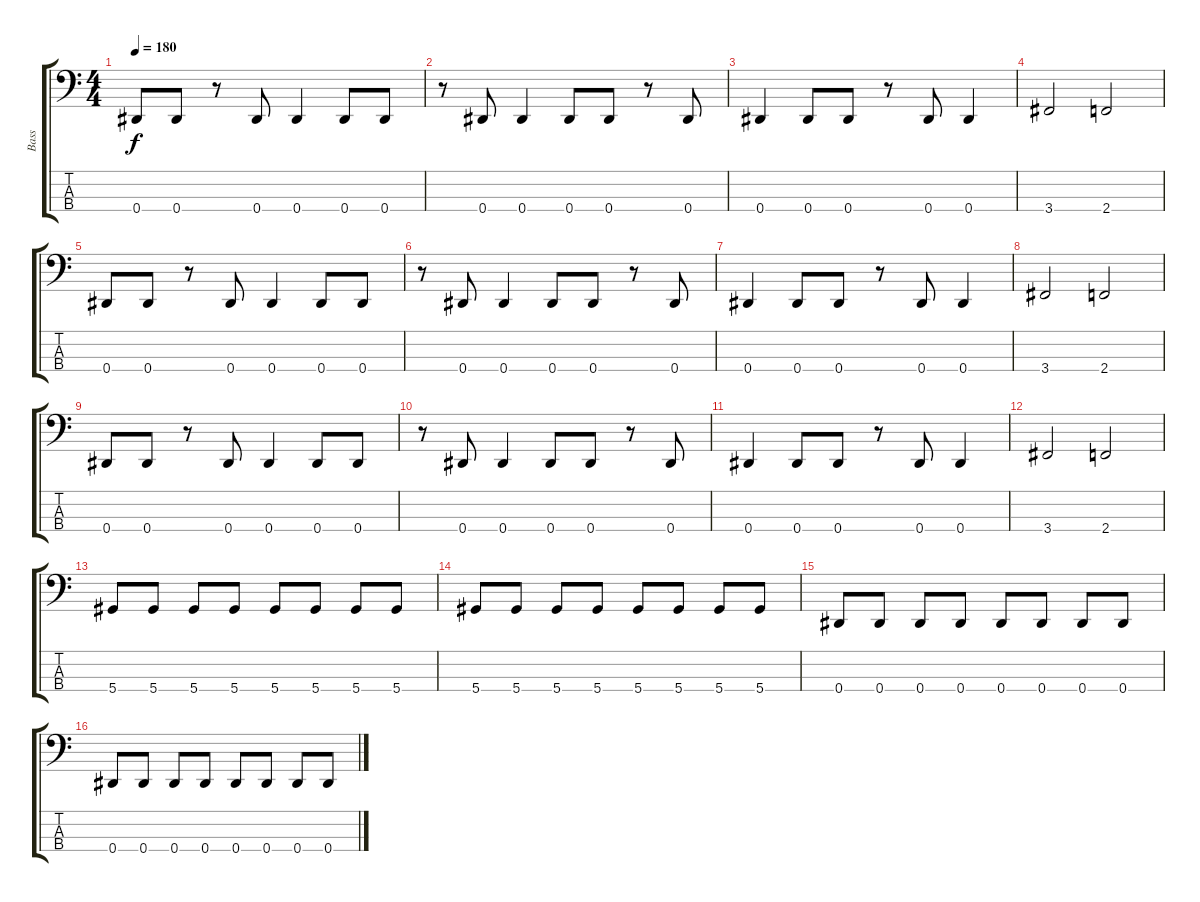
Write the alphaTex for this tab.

\track ("Bass" "Bass") {instrument electricbassfinger}
\staff {score tabs}
\tuning (Gb2 Db2 Ab1 Eb1) {hide}
\ts (4 4)
\tempo 180
\clef f4
\ks c
0.4.8{dy f} 0.4.8 r.8 0.4.8 0.4.4 0.4.8 0.4.8 |
r.8 0.4.8 0.4.4 0.4.8 0.4.8 r.8 0.4.8 |
0.4.4 0.4.8 0.4.8 r.8 0.4.8 0.4.4 |
3.4.2 2.4.2 |
0.4.8 0.4.8 r.8 0.4.8 0.4.4 0.4.8 0.4.8 |
r.8 0.4.8 0.4.4 0.4.8 0.4.8 r.8 0.4.8 |
0.4.4 0.4.8 0.4.8 r.8 0.4.8 0.4.4 |
3.4.2 2.4.2 |
0.4.8 0.4.8 r.8 0.4.8 0.4.4 0.4.8 0.4.8 |
r.8 0.4.8 0.4.4 0.4.8 0.4.8 r.8 0.4.8 |
0.4.4 0.4.8 0.4.8 r.8 0.4.8 0.4.4 |
3.4.2 2.4.2 |
5.4.8 5.4.8 5.4.8 5.4.8 5.4.8 5.4.8 5.4.8 5.4.8 |
5.4.8 5.4.8 5.4.8 5.4.8 5.4.8 5.4.8 5.4.8 5.4.8 |
0.4.8 0.4.8 0.4.8 0.4.8 0.4.8 0.4.8 0.4.8 0.4.8 |
0.4.8 0.4.8 0.4.8 0.4.8 0.4.8 0.4.8 0.4.8 0.4.8
